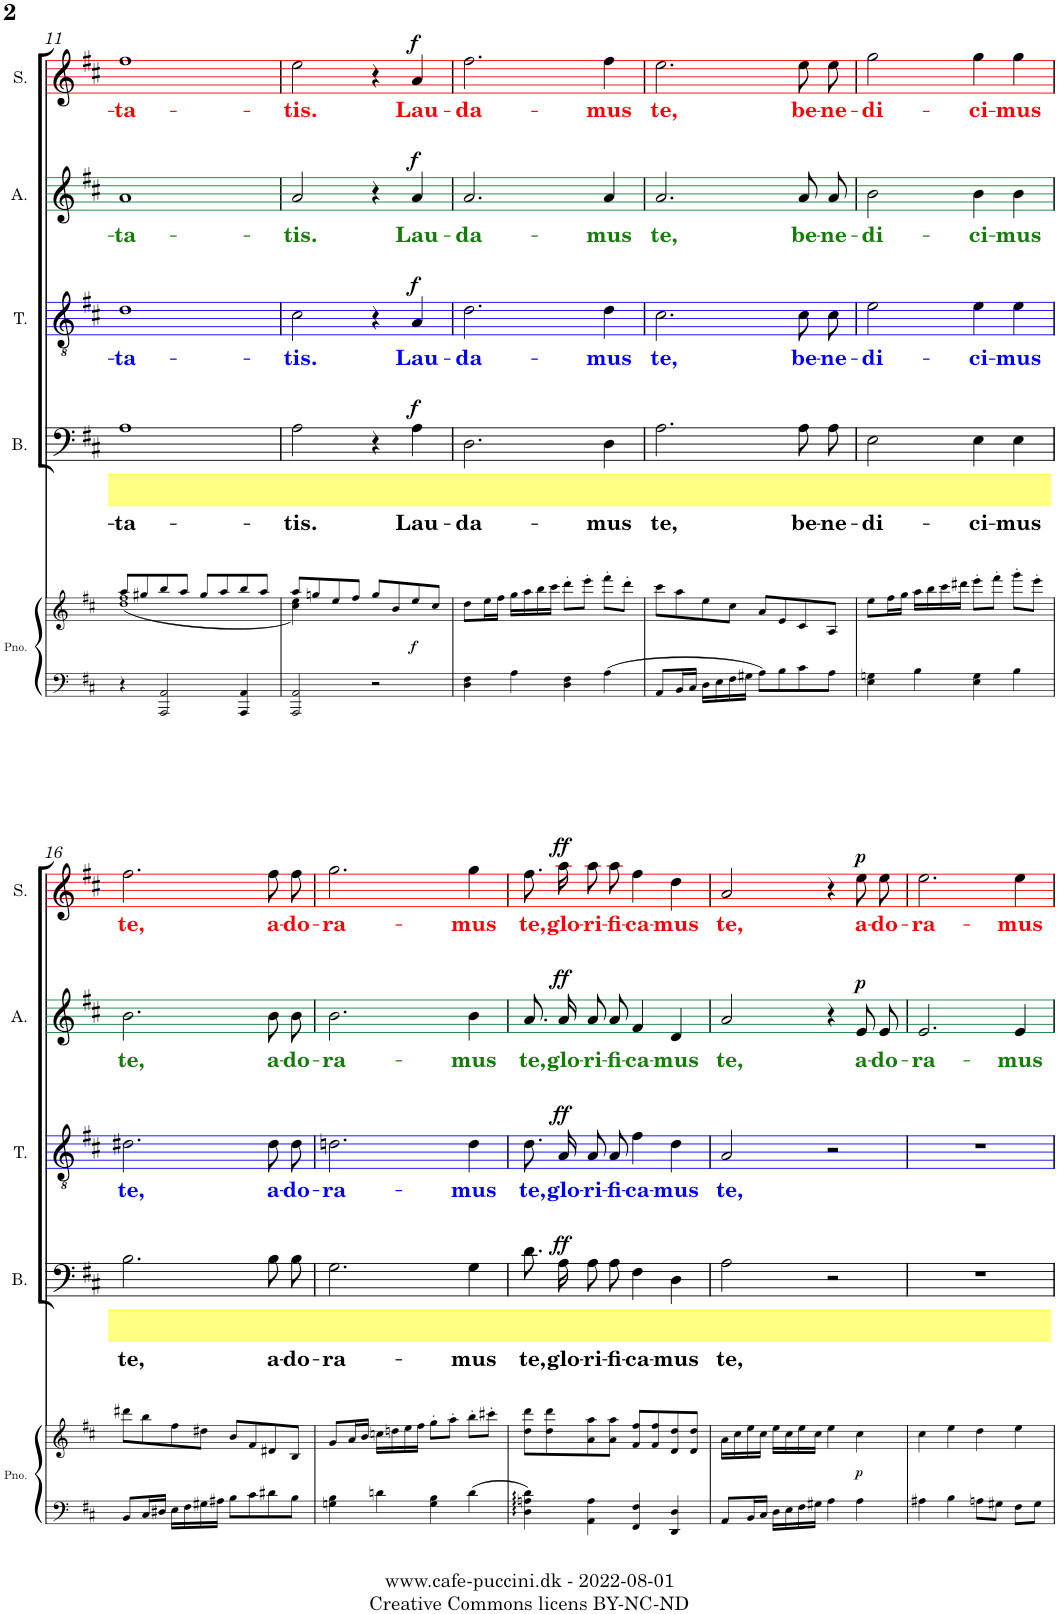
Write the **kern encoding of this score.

**kern	**kern	**dynam	**kern	**text	**dynam	**kern	**text	**dynam	**kern	**text	**dynam	**kern	**text	**dynam
*part5	*part5	*part5	*part4	*part4	*part4	*part3	*part3	*part3	*part2	*part2	*part2	*part1	*part1	*part1
*staff6	*staff5	*staff5/6	*staff4	*staff4	*staff4	*staff3	*staff3	*staff3	*staff2	*staff2	*staff2	*staff1	*staff1	*staff1
*I"Piano	*	*	*I"Bass	*	*	*I"Tenor	*	*	*I"Alto	*	*	*I"Soprano	*	*
*I'Pno.	*	*	*I'B.	*	*	*I'T.	*	*	*I'A.	*	*	*I'S.	*	*
!!LO:PB:g=z
*clefF4	*clefG2	*	*clefF4	*	*	*clefGv2	*	*	*clefG2	*	*	*clefG2	*	*
*k[f#c#]	*k[f#c#]	*	*k[f#c#]	*	*	*k[f#c#]	*	*	*k[f#c#]	*	*	*k[f#c#]	*	*
*M4/4	*M4/4	*	*M4/4	*	*	*M4/4	*	*	*M4/4	*	*	*M4/4	*	*
*met(c|)	*met(c|)	*	*met(c|)	*	*	*met(c|)	*	*	*met(c|)	*	*	*met(c|)	*	*
=11	=11	=11	=11	=11	=11	=11	=11	=11	=11	=11	=11	=11	=11	=11
*	*^	*	*	*	*	*	*	*	*	*	*	*	*	*
!	!	!	!	!	!LO:LY:b	!	!	!LO:LY:b:color=#0000FF	!	!	!LO:LY:b:color=#108001	!	!	!LO:LY:b:color=#FC0107	!
4r	8aa/L	(<1dd 1ff#	.	1A	-ta-	.	1d	-ta-	.	1a	-ta-	.	1ff#	-ta-	.
.	8gg#X/	.	.	.	.	.	.	.	.	.	.	.	.	.	.
2AAA/ 2AA/	8bb/	.	.	.	.	.	.	.	.	.	.	.	.	.	.
.	8aa/J	.	.	.	.	.	.	.	.	.	.	.	.	.	.
.	8gg#/L	.	.	.	.	.	.	.	.	.	.	.	.	.	.
.	8aa/	.	.	.	.	.	.	.	.	.	.	.	.	.	.
4AAA/ 4AA/	8bb/	.	.	.	.	.	.	.	.	.	.	.	.	.	.
.	8aa/J	.	.	.	.	.	.	.	.	.	.	.	.	.	.
=12	=12	=12	=12	=12	=12	=12	=12	=12	=12	=12	=12	=12	=12	=12	=12
!	!	!	!	!	!LO:LY:b	!	!	!LO:LY:b:color=#0000FF	!	!	!LO:LY:b:color=#108001	!	!	!LO:LY:b:color=#FC0107	!
2AAA/ 2AA/	8aa/L	4cc#\ 4ee\)	.	2A\	-tis.	.	2c#\	-tis.	.	2a/	-tis.	.	2ee\	-tis.	.
.	8ggn/	.	.	.	.	.	.	.	.	.	.	.	.	.	.
.	8ee/	2.ryy	.	.	.	.	.	.	.	.	.	.	.	.	.
.	8ff#/J	.	.	.	.	.	.	.	.	.	.	.	.	.	.
2r	8gg/L	.	.	4r	.	.	4r	.	.	4r	.	.	4r	.	.
.	8b/	.	.	.	.	.	.	.	.	.	.	.	.	.	.
!	!	!	!LO:DY:b	!	!LO:LY:b	!LO:DY:a	!	!LO:LY:b:color=#0000FF	!LO:DY:a	!	!LO:LY:b:color=#108001	!LO:DY:a	!	!LO:LY:b:color=#FC0107	!LO:DY:a
.	8ee/	.	f	4A\	Lau-	f	4A/	Lau-	f	4a/	Lau-	f	4a/	Lau-	f
.	8cc#/J	.	.	.	.	.	.	.	.	.	.	.	.	.	.
*	*v	*v	*	*	*	*	*	*	*	*	*	*	*	*	*
=13	=13	=13	=13	=13	=13	=13	=13	=13	=13	=13	=13	=13	=13	=13
!	!	!	!	!LO:LY:b	!	!	!LO:LY:b:color=#0000FF	!	!	!LO:LY:b:color=#108001	!	!	!LO:LY:b:color=#FC0107	!
4D\ 4F#\	8dd\L	.	2.D\	-da-	.	2.d\	-da-	.	2.a/	-da-	.	2.ff#\	-da-	.
.	16ee\L	.	.	.	.	.	.	.	.	.	.	.	.	.
.	16ff#\JJ	.	.	.	.	.	.	.	.	.	.	.	.	.
4A\	16gg\LL	.	.	.	.	.	.	.	.	.	.	.	.	.
.	16aa\	.	.	.	.	.	.	.	.	.	.	.	.	.
.	16bb\	.	.	.	.	.	.	.	.	.	.	.	.	.
.	16ccc#\JJ	.	.	.	.	.	.	.	.	.	.	.	.	.
4D\ 4F#\	8ddd'\L	.	.	.	.	.	.	.	.	.	.	.	.	.
.	8eee'\J	.	.	.	.	.	.	.	.	.	.	.	.	.
!	!	!	!	!LO:LY:b	!	!	!LO:LY:b:color=#0000FF	!	!	!LO:LY:b:color=#108001	!	!	!LO:LY:b:color=#FC0107	!
4A\	8fff#'\L	.	4D\	-mus	.	4d\	-mus	.	4a/	-mus	.	4ff#\	-mus	.
.	8ddd'\J	.	.	.	.	.	.	.	.	.	.	.	.	.
=14	=14	=14	=14	=14	=14	=14	=14	=14	=14	=14	=14	=14	=14	=14
!	!	!	!	!LO:LY:b	!	!	!LO:LY:b:color=#0000FF	!	!	!LO:LY:b:color=#108001	!	!	!LO:LY:b:color=#FC0107	!
8AA/L	8ccc#\L	.	2.A\	te,	.	2.c#\	te,	.	2.a/	te,	.	2.ee\	te,	.
16BB/L	8aa\	.	.	.	.	.	.	.	.	.	.	.	.	.
16C#/JJ	.	.	.	.	.	.	.	.	.	.	.	.	.	.
16D\LL	8ee\	.	.	.	.	.	.	.	.	.	.	.	.	.
16E\	.	.	.	.	.	.	.	.	.	.	.	.	.	.
16F#\	8cc#\J	.	.	.	.	.	.	.	.	.	.	.	.	.
16G#X\JJ	.	.	.	.	.	.	.	.	.	.	.	.	.	.
8A\L	8a/L	.	.	.	.	.	.	.	.	.	.	.	.	.
8B\	8e/	.	.	.	.	.	.	.	.	.	.	.	.	.
!	!	!	!	!LO:LY:b	!	!	!LO:LY:b:color=#0000FF	!	!	!LO:LY:b:color=#108001	!	!	!LO:LY:b:color=#FC0107	!
8c#\	8c#/	.	8A\L	be-	.	8c#\L	be-	.	8a/L	be-	.	8ee\L	be-	.
!	!	!	!	!LO:LY:b	!	!	!LO:LY:b:color=#0000FF	!	!	!LO:LY:b:color=#108001	!	!	!LO:LY:b:color=#FC0107	!
8A\J	8A/J	.	8A\J	-ne-	.	8c#\J	-ne-	.	8a/J	-ne-	.	8ee\J	-ne-	.
=15	=15	=15	=15	=15	=15	=15	=15	=15	=15	=15	=15	=15	=15	=15
!	!	!	!	!LO:LY:b	!	!	!LO:LY:b:color=#0000FF	!	!	!LO:LY:b:color=#108001	!	!	!LO:LY:b:color=#FC0107	!
4E\ 4Gn\	8ee\L	.	2E\	-di-	.	2e\	-di-	.	2b\	-di-	.	2gg\	-di-	.
.	16ff#\L	.	.	.	.	.	.	.	.	.	.	.	.	.
.	16gg\JJ	.	.	.	.	.	.	.	.	.	.	.	.	.
4B\	16aa\LL	.	.	.	.	.	.	.	.	.	.	.	.	.
.	16bb\	.	.	.	.	.	.	.	.	.	.	.	.	.
.	16ccc#\	.	.	.	.	.	.	.	.	.	.	.	.	.
.	16ddd#X\JJ	.	.	.	.	.	.	.	.	.	.	.	.	.
!	!	!	!	!LO:LY:b	!	!	!LO:LY:b:color=#0000FF	!	!	!LO:LY:b:color=#108001	!	!	!LO:LY:b:color=#FC0107	!
4E\ 4G\	8eee'\L	.	4E\	-ci-	.	4e\	-ci-	.	4b\	-ci-	.	4gg\	-ci-	.
.	8fff#'\J	.	.	.	.	.	.	.	.	.	.	.	.	.
!	!	!	!	!LO:LY:b	!	!	!LO:LY:b:color=#0000FF	!	!	!LO:LY:b:color=#108001	!	!	!LO:LY:b:color=#FC0107	!
4B\	8ggg'\L	.	4E\	-mus	.	4e\	-mus	.	4b\	-mus	.	4gg\	-mus	.
.	8eee'\J	.	.	.	.	.	.	.	.	.	.	.	.	.
!!LO:LB:g=z
=16	=16	=16	=16	=16	=16	=16	=16	=16	=16	=16	=16	=16	=16	=16
!	!	!	!	!LO:LY:b	!	!	!LO:LY:b:color=#0000FF	!	!	!LO:LY:b:color=#108001	!	!	!LO:LY:b:color=#FC0107	!
8BB/L	8ddd#X\L	.	2.B\	te,	.	2.d#X\	te,	.	2.b\	te,	.	2.ff#\	te,	.
16C#/L	8bb\	.	.	.	.	.	.	.	.	.	.	.	.	.
16D#X/JJ	.	.	.	.	.	.	.	.	.	.	.	.	.	.
16E\LL	8ff#\	.	.	.	.	.	.	.	.	.	.	.	.	.
16F#\	.	.	.	.	.	.	.	.	.	.	.	.	.	.
16G#X\	8dd#X\J	.	.	.	.	.	.	.	.	.	.	.	.	.
16A#X\JJ	.	.	.	.	.	.	.	.	.	.	.	.	.	.
8B\L	8b/L	.	.	.	.	.	.	.	.	.	.	.	.	.
8c#\	8f#/	.	.	.	.	.	.	.	.	.	.	.	.	.
!	!	!	!	!LO:LY:b	!	!	!LO:LY:b:color=#0000FF	!	!	!LO:LY:b:color=#108001	!	!	!LO:LY:b:color=#FC0107	!
8d#X\	8d#X/	.	8B\L	a-	.	8d#\L	a-	.	8b\L	a-	.	8ff#\L	a-	.
!	!	!	!	!LO:LY:b	!	!	!LO:LY:b:color=#0000FF	!	!	!LO:LY:b:color=#108001	!	!	!LO:LY:b:color=#FC0107	!
8B\J	8B/J	.	8B\J	-do-	.	8d#\J	-do-	.	8b\J	-do-	.	8ff#\J	-do-	.
=17	=17	=17	=17	=17	=17	=17	=17	=17	=17	=17	=17	=17	=17	=17
!	!	!	!	!LO:LY:b	!	!	!LO:LY:b:color=#0000FF	!	!	!LO:LY:b:color=#108001	!	!	!LO:LY:b:color=#FC0107	!
4Gn\ 4B\	8g/L	.	2.G\	-ra-	.	2.dn\	-ra-	.	2.b\	-ra-	.	2.gg\	-ra-	.
.	16a/L	.	.	.	.	.	.	.	.	.	.	.	.	.
.	16b/JJ	.	.	.	.	.	.	.	.	.	.	.	.	.
4dn\	16ccn\LL	.	.	.	.	.	.	.	.	.	.	.	.	.
.	16ddn\	.	.	.	.	.	.	.	.	.	.	.	.	.
.	16ee\	.	.	.	.	.	.	.	.	.	.	.	.	.
.	16ff#\JJ	.	.	.	.	.	.	.	.	.	.	.	.	.
4G\ 4B\	8gg'\L	.	.	.	.	.	.	.	.	.	.	.	.	.
.	8aa'\J	.	.	.	.	.	.	.	.	.	.	.	.	.
!	!	!	!	!LO:LY:b	!	!	!LO:LY:b:color=#0000FF	!	!	!LO:LY:b:color=#108001	!	!	!LO:LY:b:color=#FC0107	!
4d\	8bb'\L	.	4G\	-mus	.	4d\	-mus	.	4b\	-mus	.	4gg\	-mus	.
.	8ccc#X'\J	.	.	.	.	.	.	.	.	.	.	.	.	.
=18	=18	=18	=18	=18	=18	=18	=18	=18	=18	=18	=18	=18	=18	=18
!	!	!	!	!LO:LY:b	!	!	!LO:LY:b:color=#0000FF	!	!	!LO:LY:b:color=#108001	!	!	!LO:LY:b:color=#FC0107	!
4D\: 4An\: 4d\:	8dd\ 8ddd\L	.	8.d\L	te,	.	8.d\L	te,	.	8.a/L	te,	.	8.ff#\L	te,	.
.	8dd\ 8ddd\	.	.	.	.	.	.	.	.	.	.	.	.	.
!	!	!	!	!LO:LY:b	!LO:DY:a	!	!LO:LY:b:color=#0000FF	!LO:DY:a	!	!LO:LY:b:color=#108001	!LO:DY:a	!	!LO:LY:b:color=#FC0107	!LO:DY:a
.	.	.	16A\Jk	glo-	ff	16A\Jk	glo-	ff	16a/Jk	glo-	ff	16aa\Jk	glo-	ff
!	!	!	!	!LO:LY:b	!	!	!LO:LY:b:color=#0000FF	!	!	!LO:LY:b:color=#108001	!	!	!LO:LY:b:color=#FC0107	!
4AA\ 4A\	8a\ 8aa\	.	8A\L	-ri-	.	8A/L	-ri-	.	8a/L	-ri-	.	8aa\L	-ri-	.
!	!	!	!	!LO:LY:b	!	!	!LO:LY:b:color=#0000FF	!	!	!LO:LY:b:color=#108001	!	!	!LO:LY:b:color=#FC0107	!
.	8a\ 8aa\J	.	8A\J	-fi-	.	8A/J	-fi-	.	8a/J	-fi-	.	8aa\J	-fi-	.
!	!	!	!	!LO:LY:b	!	!	!LO:LY:b:color=#0000FF	!	!	!LO:LY:b:color=#108001	!	!	!LO:LY:b:color=#FC0107	!
4FF#/ 4F#/	8f#/ 8ff#/L	.	4F#\	-ca-	.	4f#\	-ca-	.	4f#/	-ca-	.	4ff#\	-ca-	.
.	8f#/ 8ff#/	.	.	.	.	.	.	.	.	.	.	.	.	.
!	!	!	!	!LO:LY:b	!	!	!LO:LY:b:color=#0000FF	!	!	!LO:LY:b:color=#108001	!	!	!LO:LY:b:color=#FC0107	!
4DD/ 4D/	8d/ 8dd/	.	4D\	-mus	.	4d\	-mus	.	4d/	-mus	.	4dd\	-mus	.
.	8d/ 8dd/J	.	.	.	.	.	.	.	.	.	.	.	.	.
=19	=19	=19	=19	=19	=19	=19	=19	=19	=19	=19	=19	=19	=19	=19
!	!	!	!	!LO:LY:b	!	!	!LO:LY:b:color=#0000FF	!	!	!LO:LY:b:color=#108001	!	!	!LO:LY:b:color=#FC0107	!
8AA/L	16a\LL	.	2A\	te,	.	2A/	te,	.	2a/	te,	.	2a/	te,	.
.	16cc#\	.	.	.	.	.	.	.	.	.	.	.	.	.
16BB/L	16ee\	.	.	.	.	.	.	.	.	.	.	.	.	.
16C#/JJ	16cc#\JJ	.	.	.	.	.	.	.	.	.	.	.	.	.
16D\LL	16ee\LL	.	.	.	.	.	.	.	.	.	.	.	.	.
16E\	16cc#\	.	.	.	.	.	.	.	.	.	.	.	.	.
16F#\	16ee\	.	.	.	.	.	.	.	.	.	.	.	.	.
16G#X\JJ	16cc#\JJ	.	.	.	.	.	.	.	.	.	.	.	.	.
4A\	4ee\	.	2r	.	.	2r	.	.	4r	.	.	4r	.	.
!	!	!LO:DY:b	!	!	!	!	!	!	!	!LO:LY:b:color=#108001	!LO:DY:a	!	!LO:LY:b:color=#FC0107	!LO:DY:a
4A\	4cc#\	p	.	.	.	.	.	.	8e/L	a-	p	8ee\L	a-	p
!	!	!	!	!	!	!	!	!	!	!LO:LY:b:color=#108001	!	!	!LO:LY:b:color=#FC0107	!
.	.	.	.	.	.	.	.	.	8e/J	-do-	.	8ee\J	-do-	.
=20	=20	=20	=20	=20	=20	=20	=20	=20	=20	=20	=20	=20	=20	=20
!	!	!	!	!	!	!	!	!	!	!LO:LY:b:color=#108001	!	!	!LO:LY:b:color=#FC0107	!
4A#X\	4cc#\	.	1r	.	.	1r	.	.	2.e/	-ra-	.	2.ee\	-ra-	.
4B\	4ee\	.	.	.	.	.	.	.	.	.	.	.	.	.
8An\L	4dd\	.	.	.	.	.	.	.	.	.	.	.	.	.
8G#X\J	.	.	.	.	.	.	.	.	.	.	.	.	.	.
!	!	!	!	!	!	!	!	!	!	!LO:LY:b:color=#108001	!	!	!LO:LY:b:color=#FC0107	!
8F#\L	4ee\	.	.	.	.	.	.	.	4e/	-mus	.	4ee\	-mus	.
8G#\J	.	.	.	.	.	.	.	.	.	.	.	.	.	.
=	=	=	=	=	=	=	=	=	=	=	=	=	=	=
*-	*-	*-	*-	*-	*-	*-	*-	*-	*-	*-	*-	*-	*-	*-
